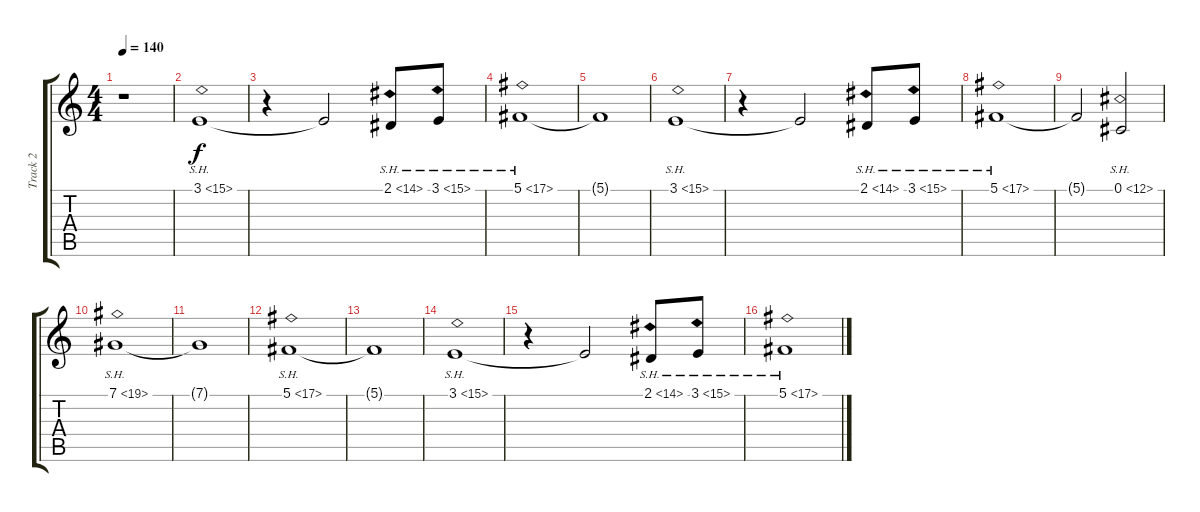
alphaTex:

\track ("Track 2" "Track 2") {instrument violin}
\staff {score tabs}
\tuning (Db4 Ab3 E3 B2 Gb2 Db2) {hide}
\ts (4 4)
\tempo 140
\clef g2
\ks c
r.1{dy f instrument violin} |
3.1{sh 12}.1 |
r.4 3.1{t}.2 2.1{sh 12}.8 3.1{sh 12}.8 |
5.1{sh 12}.1 |
5.1{t}.1 |
3.1{sh 12}.1 |
r.4 3.1{t}.2 2.1{sh 12}.8 3.1{sh 12}.8 |
5.1{sh 12}.1 |
5.1{t}.2 0.1{sh 12}.2 |
7.1{sh 12}.1 |
7.1{t}.1 |
5.1{sh 12}.1 |
5.1{t}.1 |
3.1{sh 12}.1 |
r.4 3.1{t}.2 2.1{sh 12}.8 3.1{sh 12}.8 |
5.1{sh 12}.1
